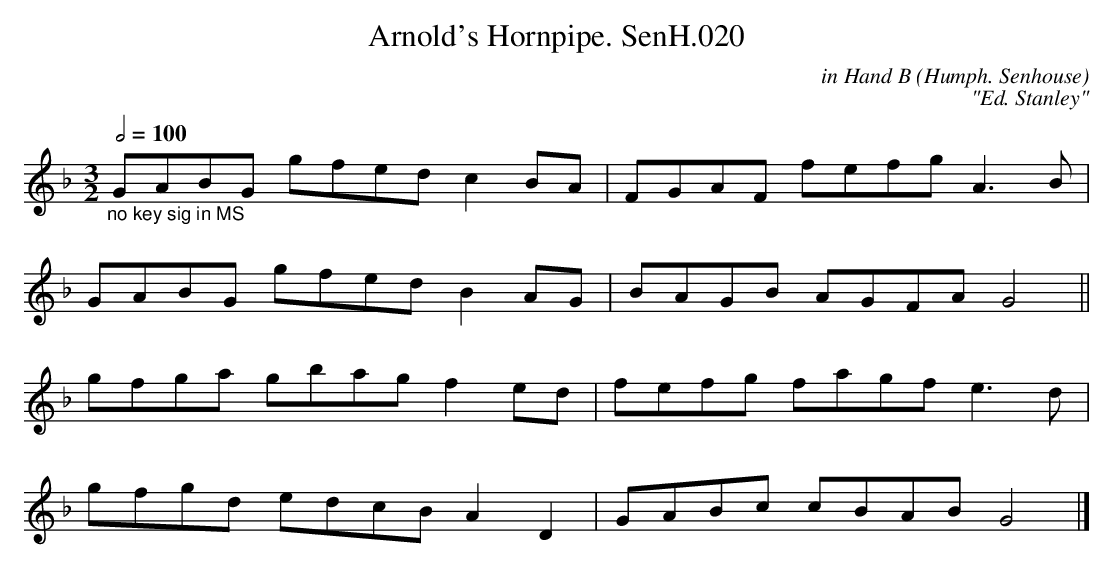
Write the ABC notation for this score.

X:1
T:Arnold's Hornpipe. SenH.020
C:in Hand B (Humph. Senhouse)
C:"Ed. Stanley"
Q:1/2=100
M:3/2
L:1/8
K:Gdor
"_no key sig in MS"GABG gfed c2BA| FGAF fefg A3B |
GABG gfed B2AG| BAGB  AGFA G4 ||
gfga gbag f2ed| fefg fagf e3d |
gfgd edcB A2D2| GABc cBAB G4 |]
